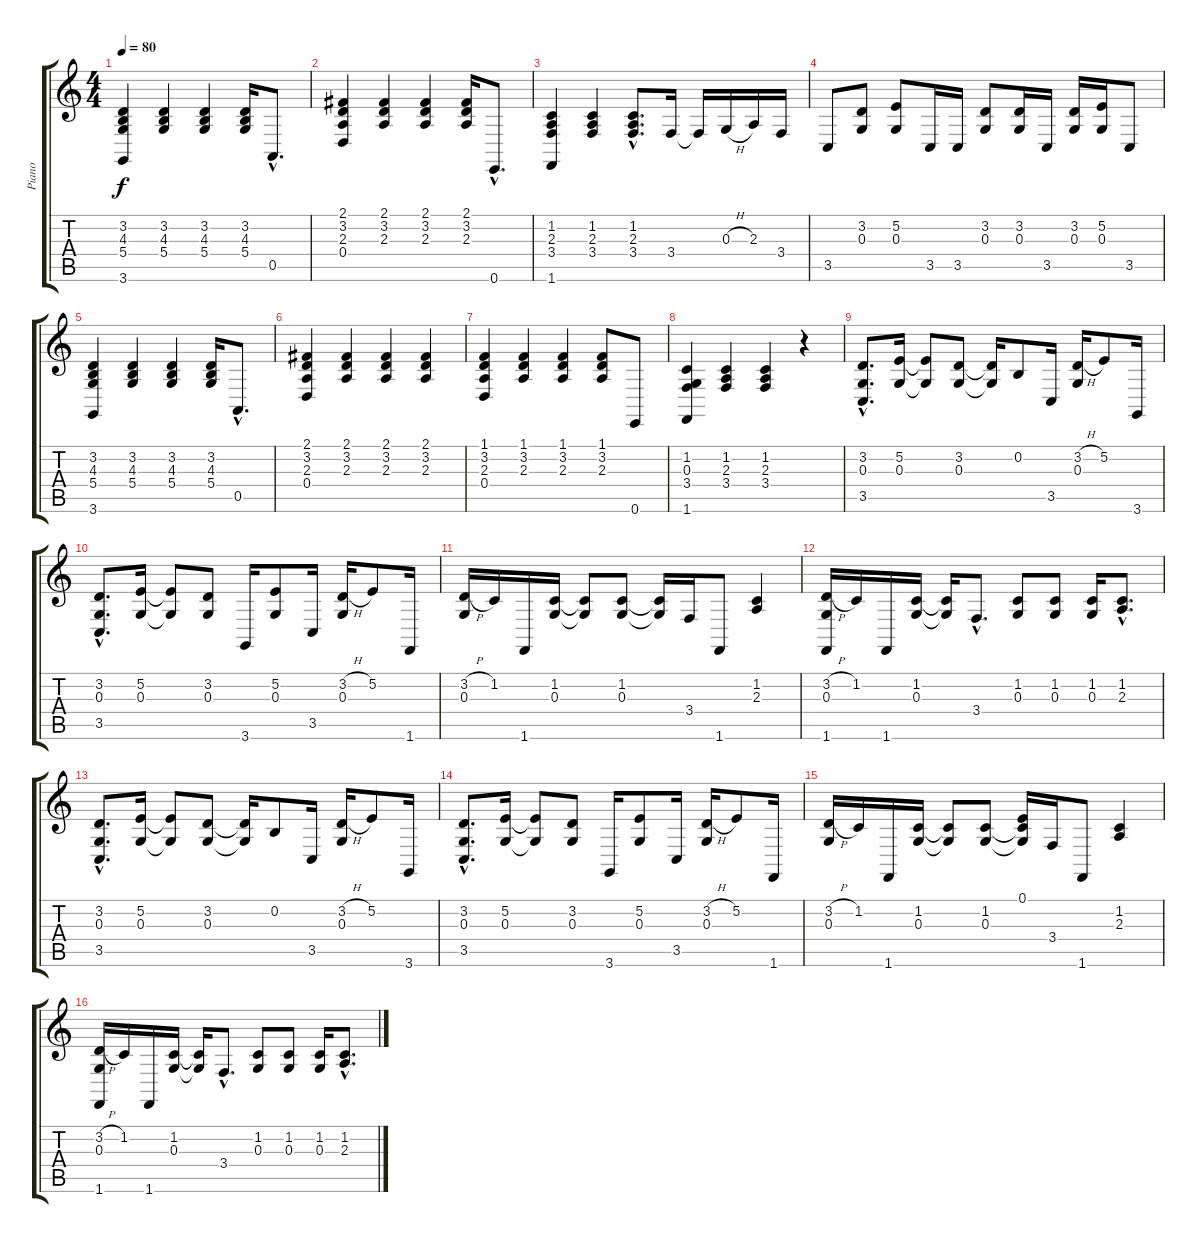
\track ("Piano" "Piano") {instrument brightacousticpiano}
\staff {score tabs}
\tuning (E4 B3 G3 D3 A2 E2) {hide}
\ts (4 4)
\tempo 80
\clef g2
\ks c
(3.2 4.3 5.4 3.6).4{dy f} (3.2 4.3 5.4).4 (3.2 4.3 5.4).4 (3.2 4.3 5.4).16 0.5{hac}.8{d} |
(2.1 3.2 2.3 0.4).4 (2.1 3.2 2.3).4 (2.1 3.2 2.3).4 (2.1 3.2 2.3).16 0.6{hac}.8{d} |
(1.2 2.3 3.4 1.6).4 (1.2 2.3 3.4).4 (1.2{hac} 2.3{hac} 3.4{hac}).8{d} 3.4.16 3.4{t}.16 0.3{h}.16 2.3.16 3.4.16 |
3.5.8 (3.2 0.3).8 (5.2 0.3).8 3.5.16 3.5.16 (3.2 0.3).8 (3.2 0.3).16 3.5.16 (3.2 0.3).16 (5.2 0.3).16 3.5.8 |
(3.2 4.3 5.4 3.6).4 (3.2 4.3 5.4).4 (3.2 4.3 5.4).4 (3.2 4.3 5.4).16 0.5{hac}.8{d} |
(2.1 3.2 2.3 0.4).4 (2.1 3.2 2.3).4 (2.1 3.2 2.3).4 (2.1 3.2 2.3).4 |
(1.1 3.2 2.3 0.4).4 (1.1 3.2 2.3).4 (1.1 3.2 2.3).4 (1.1 3.2 2.3).8 0.6.8 |
(1.2 0.3 3.4 1.6).4 (1.2 2.3 3.4).4 (1.2 2.3 3.4).4 r.4 |
(3.2{hac} 0.3{hac} 3.5{hac}).8{d} (5.2 0.3).16 (5.2{t} 0.3{t}).8 (3.2 0.3).8 (3.2{t} 0.3{t}).16 0.2.8 3.5.16 (3.2{h} 0.3).16 5.2.8 3.6.16 |
(3.2{hac} 0.3{hac} 3.5{hac}).8{d} (5.2 0.3).16 (5.2{t} 0.3{t}).8 (3.2 0.3).8 3.6.16 (5.2 0.3).8 3.5.16 (3.2{h} 0.3).16 5.2.8 1.6.16 |
(3.2{h} 0.3).16 1.2.16 1.6.16 (1.2 0.3).16 (1.2{t} 0.3{t}).8 (1.2 0.3).8 (1.2{t} 0.3{t}).16 3.4.16 1.6.8 (1.2 2.3).4 |
(3.2{h} 0.3 1.6).16 1.2.16 1.6.16 (1.2 0.3).16 (1.2{t} 0.3{t}).16 3.4{hac}.8{d} (1.2 0.3).8 (1.2 0.3).8 (1.2 0.3).16 (1.2{hac} 2.3{hac}).8{d} |
(3.2{hac} 0.3{hac} 3.5{hac}).8{d} (5.2 0.3).16 (5.2{t} 0.3{t}).8 (3.2 0.3).8 (3.2{t} 0.3{t}).16 0.2.8 3.5.16 (3.2{h} 0.3).16 5.2.8 3.6.16 |
(3.2{hac} 0.3{hac} 3.5{hac}).8{d} (5.2 0.3).16 (5.2{t} 0.3{t}).8 (3.2 0.3).8 3.6.16 (5.2 0.3).8 3.5.16 (3.2{h} 0.3).16 5.2.8 1.6.16 |
(3.2{h} 0.3).16 1.2.16 1.6.16 (1.2 0.3).16 (1.2{t} 0.3{t}).8 (1.2 0.3).8 (0.1 1.2{t} 0.3{t}).16 3.4.16 1.6.8 (1.2 2.3).4 |
(3.2{h} 0.3 1.6).16 1.2.16 1.6.16 (1.2 0.3).16 (1.2{t} 0.3{t}).16 3.4{hac}.8{d} (1.2 0.3).8 (1.2 0.3).8 (1.2 0.3).16 (1.2{hac} 2.3{hac}).8{d}
